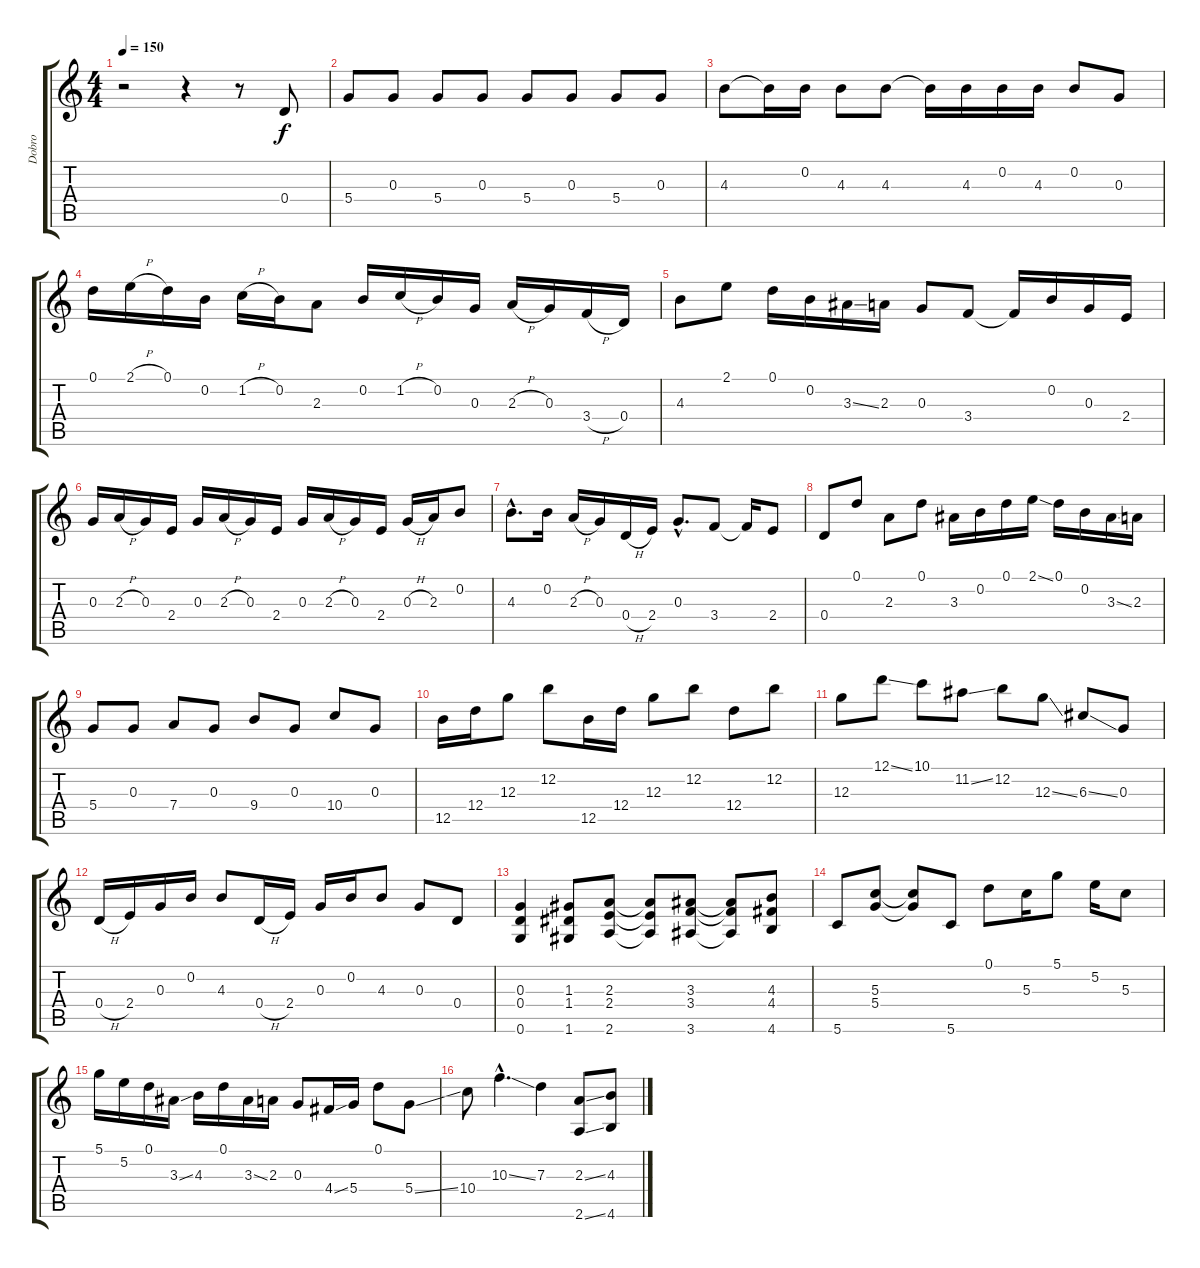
\track ("Dobro" "Dobro") {instrument electricguitarjazz}
\staff {score tabs}
\tuning (D4 B3 G3 D3 B2 G2) {hide}
\ts (4 4)
\tempo 150
\clef g2
\ks c
r.2{dy f instrument electricguitarjazz} r.4 r.8 0.4.8 |
5.4.8 0.3.8 5.4.8 0.3.8 5.4.8 0.3.8 5.4.8 0.3.8 |
4.3.8 4.3{t}.16 0.2.16 4.3.8 4.3.8 4.3{t}.16 4.3.16 0.2.16 4.3.16 0.2.8 0.3.8 |
0.1.16 2.1{h}.16 0.1.16 0.2.16 1.2{h}.16 0.2.16 2.3.8 0.2.16 1.2{h}.16 0.2.16 0.3.16 2.3{h}.16 0.3.16 3.4{h}.16 0.4.16 |
4.3.8 2.1.8 0.1.16 0.2.16 3.3{ss}.16 2.3.16 0.3.8 3.4.8 3.4{t}.16 0.2.16 0.3.16 2.4.16 |
0.3.16 2.3{h}.16 0.3.16 2.4.16 0.3.16 2.3{h}.16 0.3.16 2.4.16 0.3.16 2.3{h}.16 0.3.16 2.4.16 0.3{h}.16 2.3.16 0.2.8 |
4.3{hac}.8{d} 0.2.16 2.3{h}.16 0.3.16 0.4{h}.16 2.4.16 0.3{hac}.8{d} 3.4.8 3.4{t}.16 2.4.8 |
0.4.8 0.1.8 2.3.8 0.1.8 3.3.16 0.2.16 0.1.16 2.1{ss}.16 0.1.16 0.2.16 3.3{ss}.16 2.3.16 |
5.4.8 0.3.8 7.4.8 0.3.8 9.4.8 0.3.8 10.4.8 0.3.8 |
12.5.16 12.4.16 12.3.8 12.2.8 12.5.16 12.4.16 12.3.8 12.2.8 12.4.8 12.2.8 |
12.3.8 12.1{ss}.8 10.1.8 11.2{ss}.8 12.2.8 12.3{ss}.8 6.3{ss}.8 0.3.8 |
0.4{h}.16 2.4.16 0.3.16 0.2.16 4.3.8 0.4{h}.16 2.4.16 0.3.16 0.2.16 4.3.8 0.3.8 0.4.8 |
(0.3 0.4 0.6).4 (1.3 1.4 1.6).8 (2.3 2.4 2.6).8 (2.3{t} 2.4{t} 2.6{t}).8 (3.3 3.4 3.6).8 (3.3{t} 3.4{t} 3.6{t}).8 (4.3 4.4 4.6).8 |
5.6.8 (5.3 5.4).8 (5.3{t} 5.4{t}).8 5.6.8 0.1.8 5.3.16 5.1.8 5.2.16 5.3.8 |
5.1.16 5.2.16 0.1.16 3.3{ss}.16 4.3.16 0.1.16 3.3{ss}.16 2.3.16 0.3.8 4.4{ss}.16 5.4.16 0.1.8 5.4{ss}.8 |
10.4.8 10.3{ss hac}.4{d} 7.3.4 (2.3{ss} 2.6{ss}).8 (4.3 4.6).8
